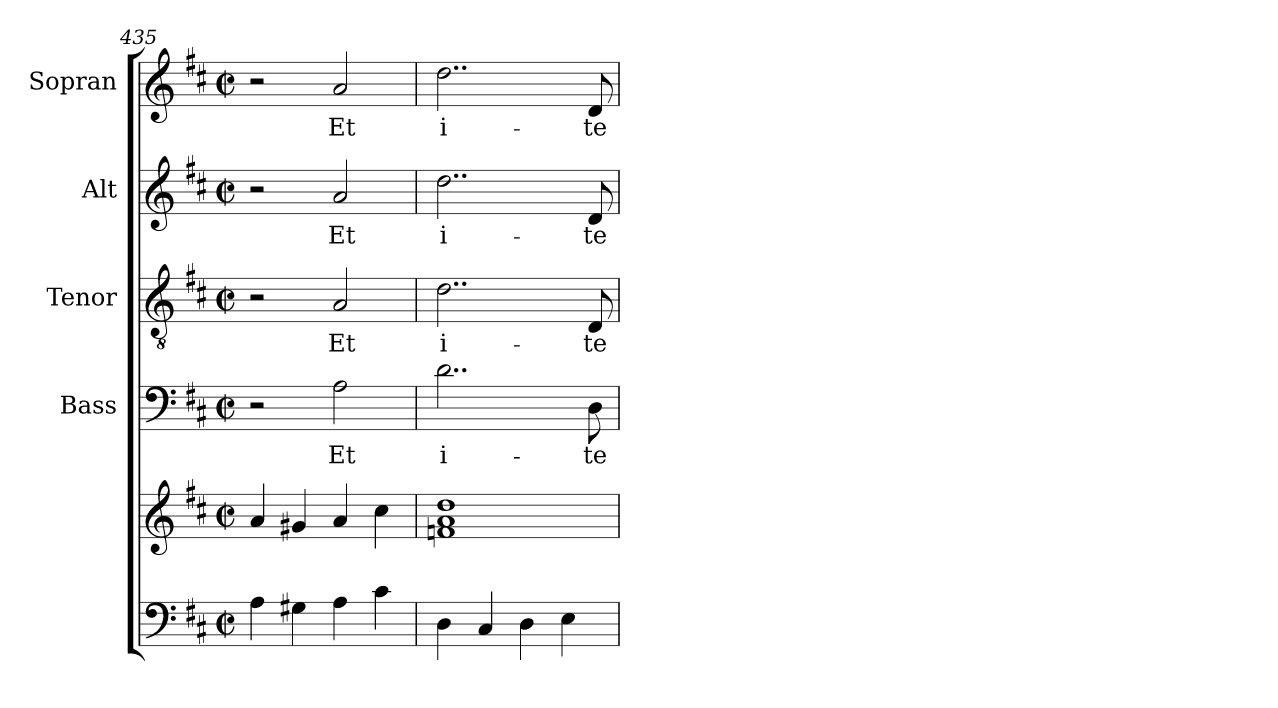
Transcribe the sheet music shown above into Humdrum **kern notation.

**kern	**kern	**kern	**text	**kern	**text	**kern	**text	**kern	**text
*part5	*part5	*part4	*part4	*part3	*part3	*part2	*part2	*part1	*part1
*staff6	*staff5	*staff4	*staff4	*staff3	*staff3	*staff2	*staff2	*staff1	*staff1
*	*	*I"Bass	*	*I"Tenor	*	*I"Alt	*	*I"Sopran	*
*	*	*I'B.	*	*I'T.	*	*I'A.	*	*I'S.	*
*clefF4	*clefG2	*clefF4	*	*clefGv2	*	*clefG2	*	*clefG2	*
*k[f#c#]	*k[f#c#]	*k[f#c#]	*	*k[f#c#]	*	*k[f#c#]	*	*k[f#c#]	*
*D:	*D:	*D:	*	*D:	*	*D:	*	*D:	*
*M2/2	*M2/2	*M2/2	*	*M2/2	*	*M2/2	*	*M2/2	*
*met(c|)	*met(c|)	*met(c|)	*	*met(c|)	*	*met(c|)	*	*met(c|)	*
=435	=435	=435	=435	=435	=435	=435	=435	=435	=435
4A\	4a/	2r	.	2r	.	2r	.	2r	.
4G#X\	4g#X/	.	.	.	.	.	.	.	.
!	!	!	!LO:LY:b	!	!LO:LY:b	!	!LO:LY:b	!	!LO:LY:b
4A\	4a/	2A\	Et	2A/	Et	2a/	Et	2a/	Et
4c#\	4cc#\	.	.	.	.	.	.	.	.
=436	=436	=436	=436	=436	=436	=436	=436	=436	=436
!	!	!	!LO:LY:b	!	!LO:LY:b	!	!LO:LY:b	!	!LO:LY:b
4D\	1fn 1a 1dd	2..d\	i-	2..d\	i-	2..dd\	i-	2..dd\	i-
4C#/	.	.	.	.	.	.	.	.	.
4D\	.	.	.	.	.	.	.	.	.
4E\	.	.	.	.	.	.	.	.	.
!	!	!	!LO:LY:b	!	!LO:LY:b	!	!LO:LY:b	!	!LO:LY:b
.	.	8D\	-te-	8D/	-te-	8d/	-te-	8d/	-te-
=	=	=	=	=	=	=	=	=	=
*-	*-	*-	*-	*-	*-	*-	*-	*-	*-
